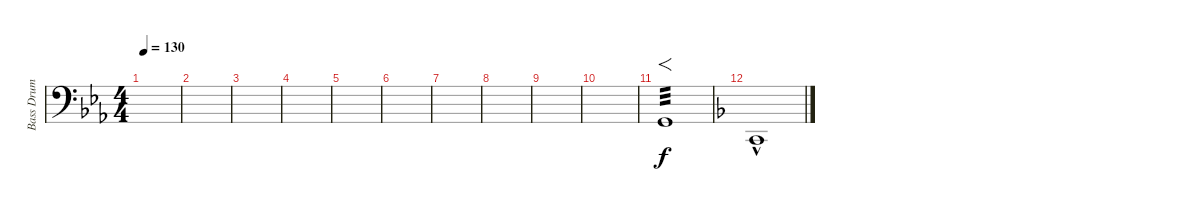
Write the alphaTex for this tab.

\track ("Bass Drum" "Bass Drum") {instrument taikodrum}
\staff {score}
\tuning (E4 B3 G3 D3 Bb1 G1) {hide}
\ts (4 4)
\tempo 130
\clef f4
\ks cminor
|
|
|
|
|
|
|
|
|
|
9.5.1{f tp 3 volume 16 instrument timpani} |
\ks dminor
5.6{hac}.1
